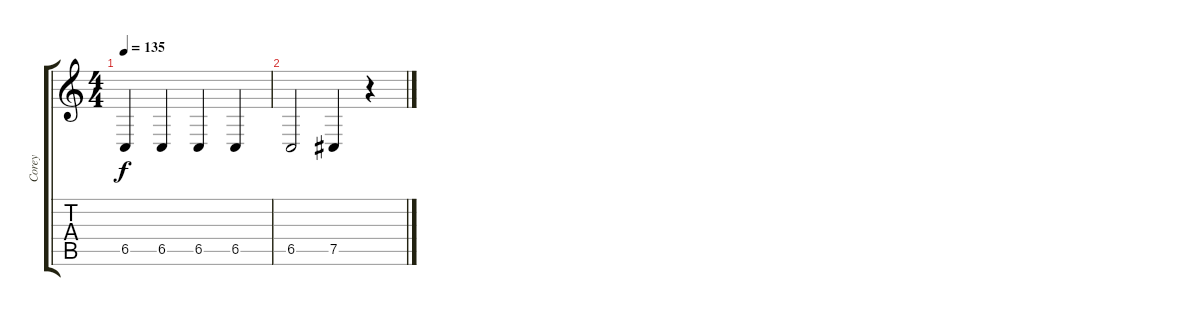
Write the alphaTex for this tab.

\track ("Corey" "Corey") {instrument cello}
\staff {score tabs}
\tuning (Db4 Ab3 E3 B2 Gb2 B1) {hide}
\ts (4 4)
\tempo 135
\clef g2
\ks c
6.5.4{dy f} 6.5.4 6.5.4 6.5.4 |
6.5.2 7.5.4 r.4
